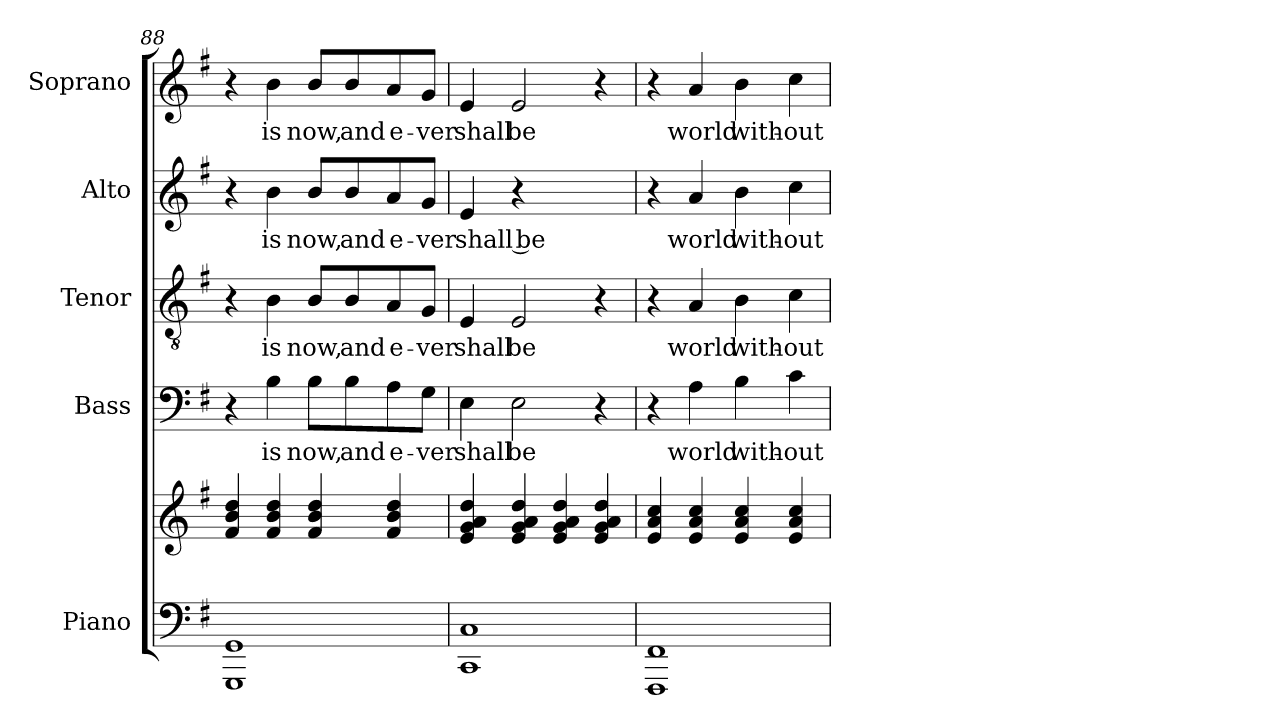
**kern	**kern	**kern	**text	**kern	**text	**kern	**text	**kern	**text
*part5	*part5	*part4	*part4	*part3	*part3	*part2	*part2	*part1	*part1
*staff6	*staff5	*staff4	*staff4	*staff3	*staff3	*staff2	*staff2	*staff1	*staff1
*I"Piano	*	*I"Bass	*	*I"Tenor	*	*I"Alto	*	*I"Soprano	*
*	*	*I'B.	*	*I'T.	*	*I'A.	*	*I'S.	*
*clefF4	*clefG2	*clefF4	*	*clefGv2	*	*clefG2	*	*clefG2	*
*k[f#]	*k[f#]	*k[f#]	*	*k[f#]	*	*k[f#]	*	*k[f#]	*
*G:	*G:	*G:	*	*G:	*	*G:	*	*G:	*
=88	=88	=88	=88	=88	=88	=88	=88	=88	=88
1GG 1GGG	4f#/ 4b/ 4dd/	4r	.	4r	.	4r	.	4r	.
!	!	!	!LO:LY:b:cj	!	!LO:LY:b:cj	!	!LO:LY:b:cj	!	!LO:LY:b:cj
.	4dd/ 4b/ 4f#/	4B\	is	4B\	is	4b\	is	4b\	is
!	!	!	!LO:LY:b:cj	!	!LO:LY:b:cj	!	!LO:LY:b:cj	!	!LO:LY:b:cj
.	4b/ 4f#/ 4dd/	8B\L	now,	8B/L	now,	8b/L	now,	8b/L	now,
!	!	!	!LO:LY:b:cj	!	!LO:LY:b:cj	!	!LO:LY:b:cj	!	!LO:LY:b:cj
.	.	8B\	and	8B/	and	8b/	and	8b/	and
!	!	!	!LO:LY:b:cj	!	!LO:LY:b:cj	!	!LO:LY:b:cj	!	!LO:LY:b:cj
.	4b/ 4dd/ 4f#/	8A\	e-	8A/	e-	8a/	e-	8a/	e-
!	!	!	!LO:LY:b:cj	!	!LO:LY:b:cj	!	!LO:LY:b:cj	!	!LO:LY:b:cj
.	.	8G\J	-ver	8G/J	-ver	8g/J	-ver	8g/J	-ver
!!LO:LB:g=z
=89	=89	=89	=89	=89	=89	=89	=89	=89	=89
!	!	!	!LO:LY:b:cj	!	!LO:LY:b:cj	!	!LO:LY:b:cj	!	!LO:LY:b:cj
1C 1CC	4dd/ 4e/ 4g/ 4a/	4E\	shall	4E/	shall	4e/	shall be	4e/	shall
!	!	!	!LO:LY:b:cj	!	!LO:LY:b:cj	!	!	!	!LO:LY:b:cj
.	4e/ 4g/ 4dd/ 4a/	2E\	be	2E/	be	4r	.	2e/	be
.	4g/ 4dd/ 4e/ 4a/	.	.	.	.	2ryy	.	.	.
.	4g/ 4dd/ 4e/ 4a/	4r	.	4r	.	.	.	4r	.
=90	=90	=90	=90	=90	=90	=90	=90	=90	=90
1FF# 1FFF#	4e/ 4a/ 4cc/	4r	.	4r	.	4r	.	4r	.
!	!	!	!LO:LY:b:cj	!	!LO:LY:b:cj	!	!LO:LY:b:cj	!	!LO:LY:b:cj
.	4cc/ 4a/ 4e/	4A\	world	4A/	world	4a/	world	4a/	world
!	!	!	!LO:LY:b:cj	!	!LO:LY:b:cj	!	!LO:LY:b:cj	!	!LO:LY:b:cj
.	4a/ 4e/ 4cc/	4B\	with-	4B\	with-	4b\	with-	4b\	with-
!	!	!	!LO:LY:b:cj	!	!LO:LY:b:cj	!	!LO:LY:b:cj	!	!LO:LY:b:cj
.	4a/ 4cc/ 4e/	4c\	-out	4c\	-out	4cc\	-out	4cc\	-out
=	=	=	=	=	=	=	=	=	=
*-	*-	*-	*-	*-	*-	*-	*-	*-	*-
